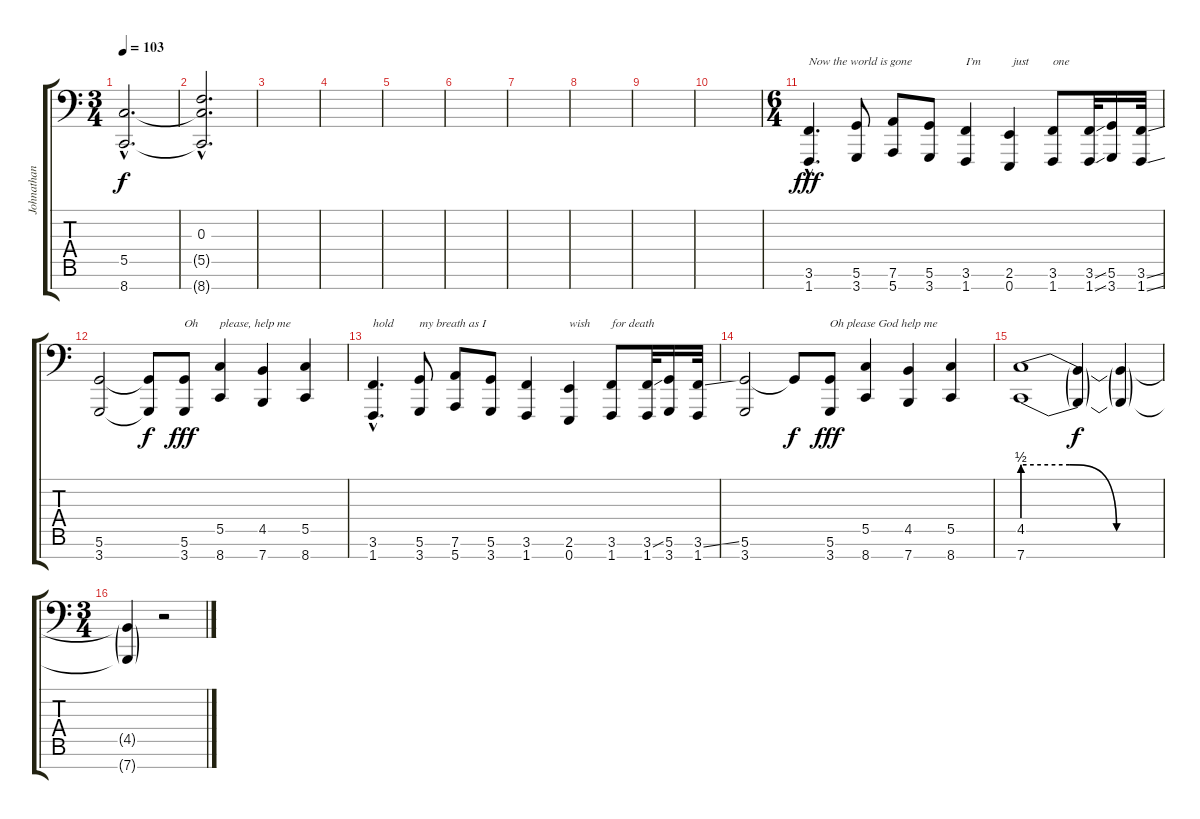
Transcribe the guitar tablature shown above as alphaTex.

\track ("Johnathan" "Johnathan") {instrument cello}
\staff {score tabs}
\tuning (D4 A3 F3 C3 G2 D2 E1) {hide}
\ts (3 4)
\tempo 103
\clef f4
\ks c
(5.5{hac t} 8.7{hac t}).2{d dy f volume 9} |
(0.3{hac} 5.5{hac t} 8.7{hac t}).2{d} |
|
|
|
|
|
|
|
|
\ts (6 4)
(3.6{hac} 1.7{hac}).4{d txt "Now the world is gone " dy fff volume 16} (5.6 3.7).8 (7.6 5.7).8 (5.6 3.7).8 (3.6 1.7).4{txt "I’m"} (2.6 0.7).4{txt " just "} (3.6 1.7).8{txt "one"} (3.6{ss} 1.7{ss}).32 (5.6 3.7).16 (3.6{ss} 1.7{ss}).32 |
(5.6 3.7).2 (5.6{t} 3.7{t}).8{dy f} (5.6 3.7).8{txt "Oh " dy fff} (5.5 8.7).4{txt "please, help me "} (4.5 7.7).4 (5.5 8.7).4 |
(3.6{hac} 1.7{hac}).4{d txt "hold "} (5.6 3.7).8{txt "my breath as I "} (7.6 5.7).8 (5.6 3.7).8 (3.6 1.7).4 (2.6 0.7).4{txt "wish "} (3.6 1.7).8{txt "for death"} (3.6{ss} 1.7).32 (5.6 3.7).16 (3.6{ss} 1.7).32 |
(5.6 3.7).2 5.6{t}.8{dy f} (5.6 3.7).8{txt "Oh please God help me" dy fff} (5.5 8.7).4 (4.5 7.7).4 (5.5 8.7).4 |
(4.5{be (custom 0 2 20 2 40 0 60 0)} 7.7{be (custom 0 2 20 2 40 0 60 0)}).1 (4.5{t} 7.7{t}).4{dy f volume 9} (4.5{t} 7.7{t}).4 |
\ts (3 4)
(4.5{t} 7.7{t}).4 r.2
